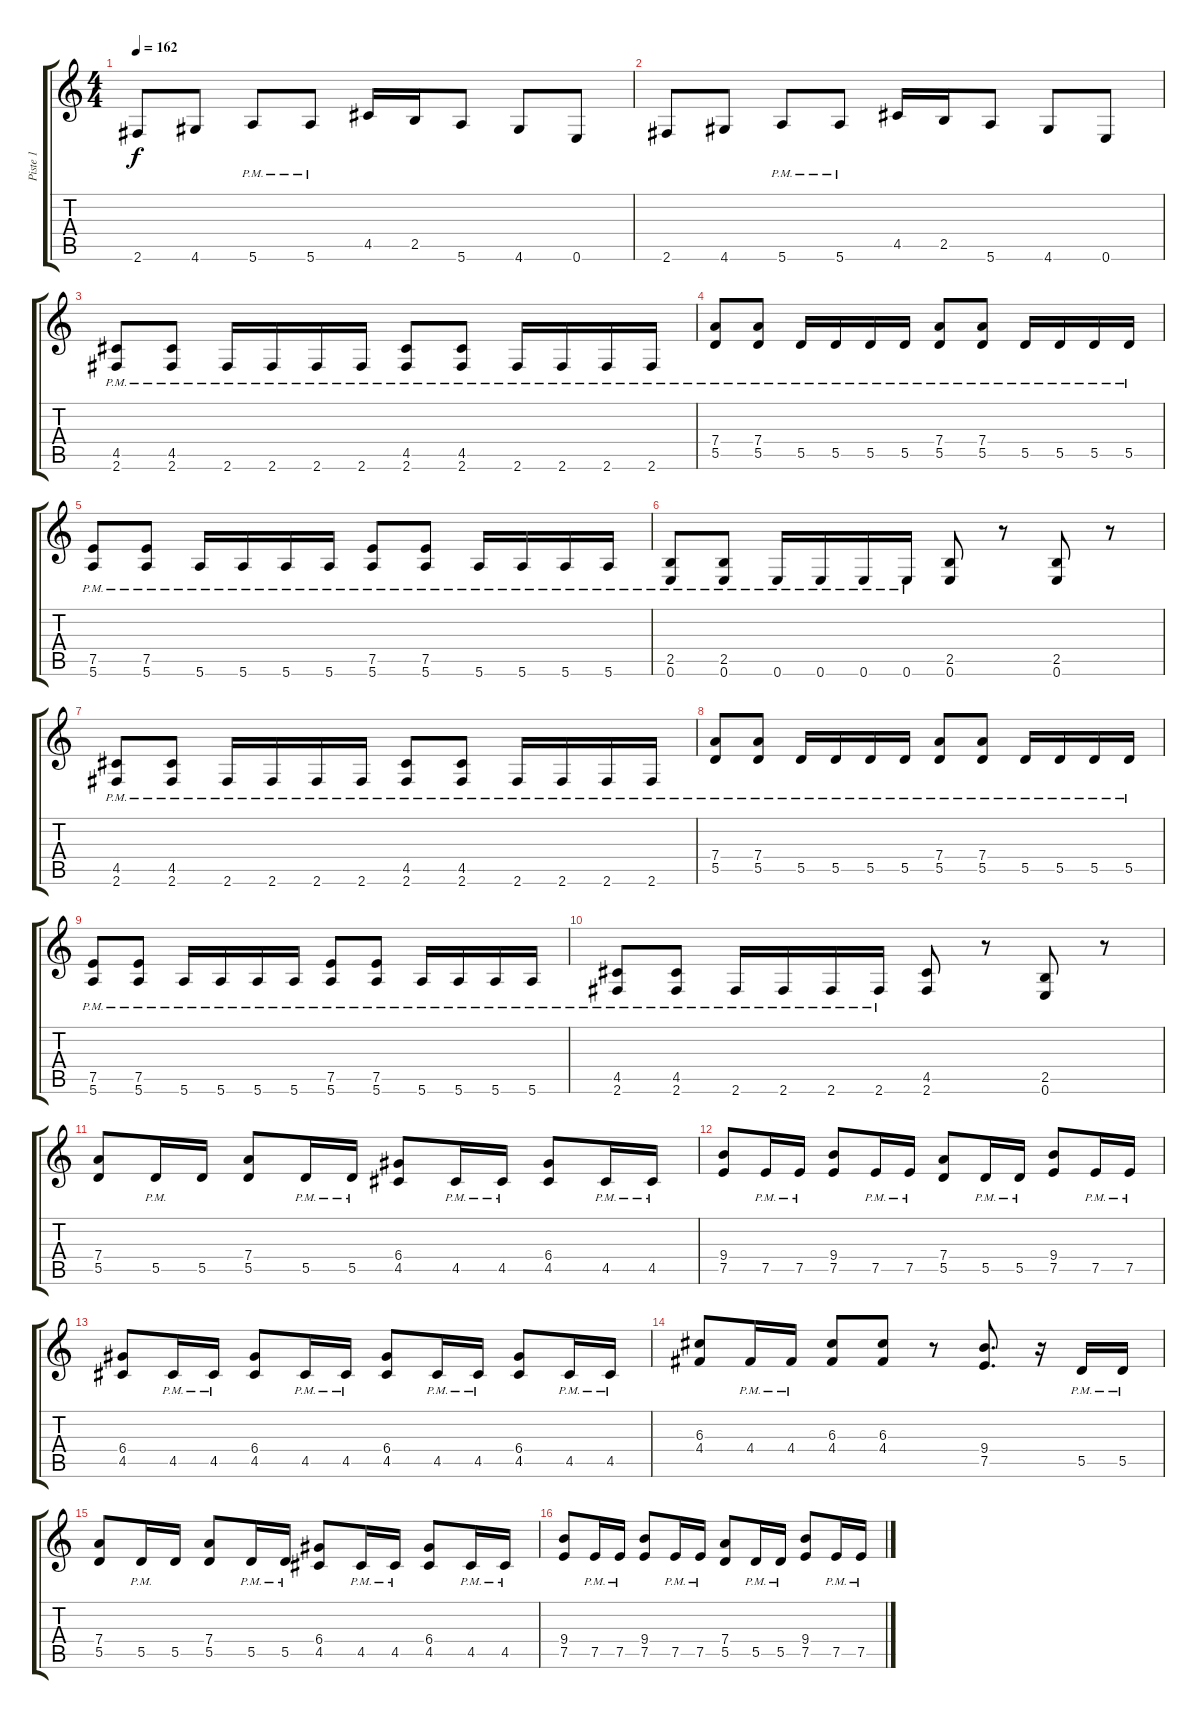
\track ("Piste 1" "Piste 1") {instrument distortionguitar}
\staff {score tabs}
\tuning (E4 B3 G3 D3 A2 E2) {hide}
\ts (4 4)
\tempo 162
\clef g2
\ks c
2.6.8{dy f} 4.6.8 5.6{pm}.8 5.6{pm}.8 4.5.16 2.5.16 5.6.8 4.6.8 0.6.8 |
2.6.8 4.6.8 5.6{pm}.8 5.6{pm}.8 4.5.16 2.5.16 5.6.8 4.6.8 0.6.8 |
(4.5{pm} 2.6{pm}).8 (4.5{pm} 2.6{pm}).8 2.6{pm}.16 2.6{pm}.16 2.6{pm}.16 2.6{pm}.16 (4.5{pm} 2.6{pm}).8 (4.5{pm} 2.6{pm}).8 2.6{pm}.16 2.6{pm}.16 2.6{pm}.16 2.6{pm}.16 |
(7.4{pm} 5.5{pm}).8 (7.4{pm} 5.5{pm}).8 5.5{pm}.16 5.5{pm}.16 5.5{pm}.16 5.5{pm}.16 (7.4{pm} 5.5{pm}).8 (7.4{pm} 5.5{pm}).8 5.5{pm}.16 5.5{pm}.16 5.5{pm}.16 5.5{pm}.16 |
(7.5{pm} 5.6{pm}).8 (7.5{pm} 5.6{pm}).8 5.6{pm}.16 5.6{pm}.16 5.6{pm}.16 5.6{pm}.16 (7.5{pm} 5.6{pm}).8 (7.5{pm} 5.6{pm}).8 5.6{pm}.16 5.6{pm}.16 5.6{pm}.16 5.6{pm}.16 |
(2.5{pm} 0.6{pm}).8 (2.5{pm} 0.6{pm}).8 0.6{pm}.16 0.6{pm}.16 0.6{pm}.16 0.6{pm}.16 (2.5 0.6).8 r.8 (2.5 0.6).8 r.8 |
(4.5{pm} 2.6{pm}).8 (4.5{pm} 2.6{pm}).8 2.6{pm}.16 2.6{pm}.16 2.6{pm}.16 2.6{pm}.16 (4.5{pm} 2.6{pm}).8 (4.5{pm} 2.6{pm}).8 2.6{pm}.16 2.6{pm}.16 2.6{pm}.16 2.6{pm}.16 |
(7.4{pm} 5.5{pm}).8 (7.4{pm} 5.5{pm}).8 5.5{pm}.16 5.5{pm}.16 5.5{pm}.16 5.5{pm}.16 (7.4{pm} 5.5{pm}).8 (7.4{pm} 5.5{pm}).8 5.5{pm}.16 5.5{pm}.16 5.5{pm}.16 5.5{pm}.16 |
(7.5{pm} 5.6{pm}).8 (7.5{pm} 5.6{pm}).8 5.6{pm}.16 5.6{pm}.16 5.6{pm}.16 5.6{pm}.16 (7.5{pm} 5.6{pm}).8 (7.5{pm} 5.6{pm}).8 5.6{pm}.16 5.6{pm}.16 5.6{pm}.16 5.6{pm}.16 |
(4.5{pm} 2.6{pm}).8 (4.5{pm} 2.6{pm}).8 2.6{pm}.16 2.6{pm}.16 2.6{pm}.16 2.6{pm}.16 (4.5 2.6).8 r.8 (2.5 0.6).8 r.8 |
(7.4 5.5).8 5.5{pm}.16 5.5.16 (7.4 5.5).8 5.5{pm}.16 5.5{pm}.16 (6.4 4.5).8 4.5{pm}.16 4.5{pm}.16 (6.4 4.5).8 4.5{pm}.16 4.5{pm}.16 |
(9.4 7.5).8 7.5{pm}.16 7.5{pm}.16 (9.4 7.5).8 7.5{pm}.16 7.5{pm}.16 (7.4 5.5).8 5.5{pm}.16 5.5{pm}.16 (9.4 7.5).8 7.5{pm}.16 7.5{pm}.16 |
(6.4 4.5).8 4.5{pm}.16 4.5{pm}.16 (6.4 4.5).8 4.5{pm}.16 4.5{pm}.16 (6.4 4.5).8 4.5{pm}.16 4.5{pm}.16 (6.4 4.5).8 4.5{pm}.16 4.5{pm}.16 |
(6.3 4.4).8 4.4{pm}.16 4.4{pm}.16 (6.3 4.4).8 (6.3 4.4).8 r.8 (9.4 7.5).8{d} r.16 5.5{pm}.16 5.5{pm}.16 |
(7.4 5.5).8 5.5{pm}.16 5.5.16 (7.4 5.5).8 5.5{pm}.16 5.5{pm}.16 (6.4 4.5).8 4.5{pm}.16 4.5{pm}.16 (6.4 4.5).8 4.5{pm}.16 4.5{pm}.16 |
(9.4 7.5).8 7.5{pm}.16 7.5{pm}.16 (9.4 7.5).8 7.5{pm}.16 7.5{pm}.16 (7.4 5.5).8 5.5{pm}.16 5.5{pm}.16 (9.4 7.5).8 7.5{pm}.16 7.5{pm}.16
